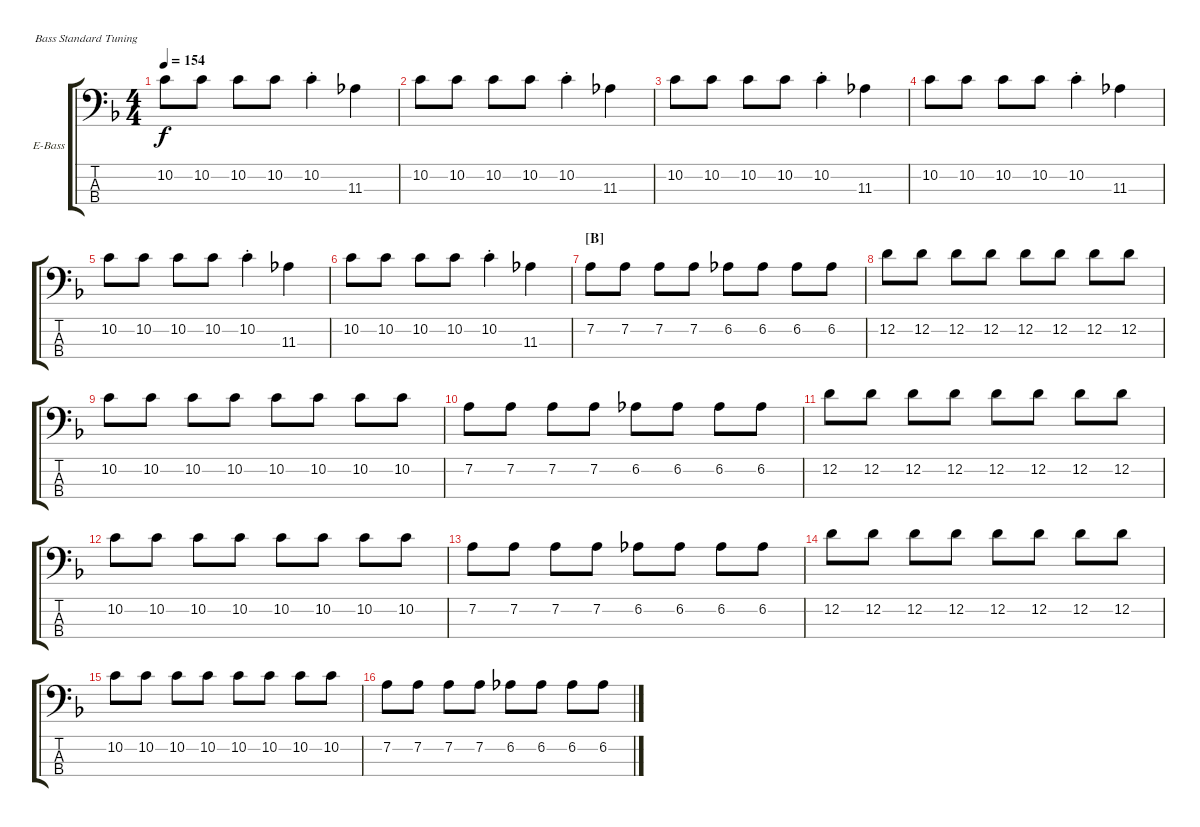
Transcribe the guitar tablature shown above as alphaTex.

\bracketExtendMode groupsimilarinstruments
\firstSystemTrackNameOrientation horizontal
\otherSystemsTrackNameOrientation horizontal
\track ("Nikolaï Fraiture" "E-Bass") {instrument electricbasspick}
\staff {score tabs}
\tuning (G2 D2 A1 E1)
\ts (4 4)
\tempo 154
\clef f4
\ks f
10.2.8{dy f} 10.2.8 10.2.8 10.2.8 10.2{st}.4 11.3.4 |
10.2.8 10.2.8 10.2.8 10.2.8 10.2{st}.4 11.3.4 |
10.2.8 10.2.8 10.2.8 10.2.8 10.2{st}.4 11.3.4 |
10.2.8 10.2.8 10.2.8 10.2.8 10.2{st}.4 11.3.4 |
10.2.8 10.2.8 10.2.8 10.2.8 10.2{st}.4 11.3.4 |
10.2.8 10.2.8 10.2.8 10.2.8 10.2{st}.4 11.3.4 |
\section ("B" "")
7.2.8 7.2.8 7.2.8 7.2.8 6.2.8 6.2.8 6.2.8 6.2.8 |
12.2.8 12.2.8 12.2.8 12.2.8 12.2.8 12.2.8 12.2.8 12.2.8 |
10.2.8 10.2.8 10.2.8 10.2.8 10.2.8 10.2.8 10.2.8 10.2.8 |
7.2.8 7.2.8 7.2.8 7.2.8 6.2.8 6.2.8 6.2.8 6.2.8 |
12.2.8 12.2.8 12.2.8 12.2.8 12.2.8 12.2.8 12.2.8 12.2.8 |
10.2.8 10.2.8 10.2.8 10.2.8 10.2.8 10.2.8 10.2.8 10.2.8 |
7.2.8 7.2.8 7.2.8 7.2.8 6.2.8 6.2.8 6.2.8 6.2.8 |
12.2.8 12.2.8 12.2.8 12.2.8 12.2.8 12.2.8 12.2.8 12.2.8 |
10.2.8 10.2.8 10.2.8 10.2.8 10.2.8 10.2.8 10.2.8 10.2.8 |
7.2.8 7.2.8 7.2.8 7.2.8 6.2.8 6.2.8 6.2.8 6.2.8
